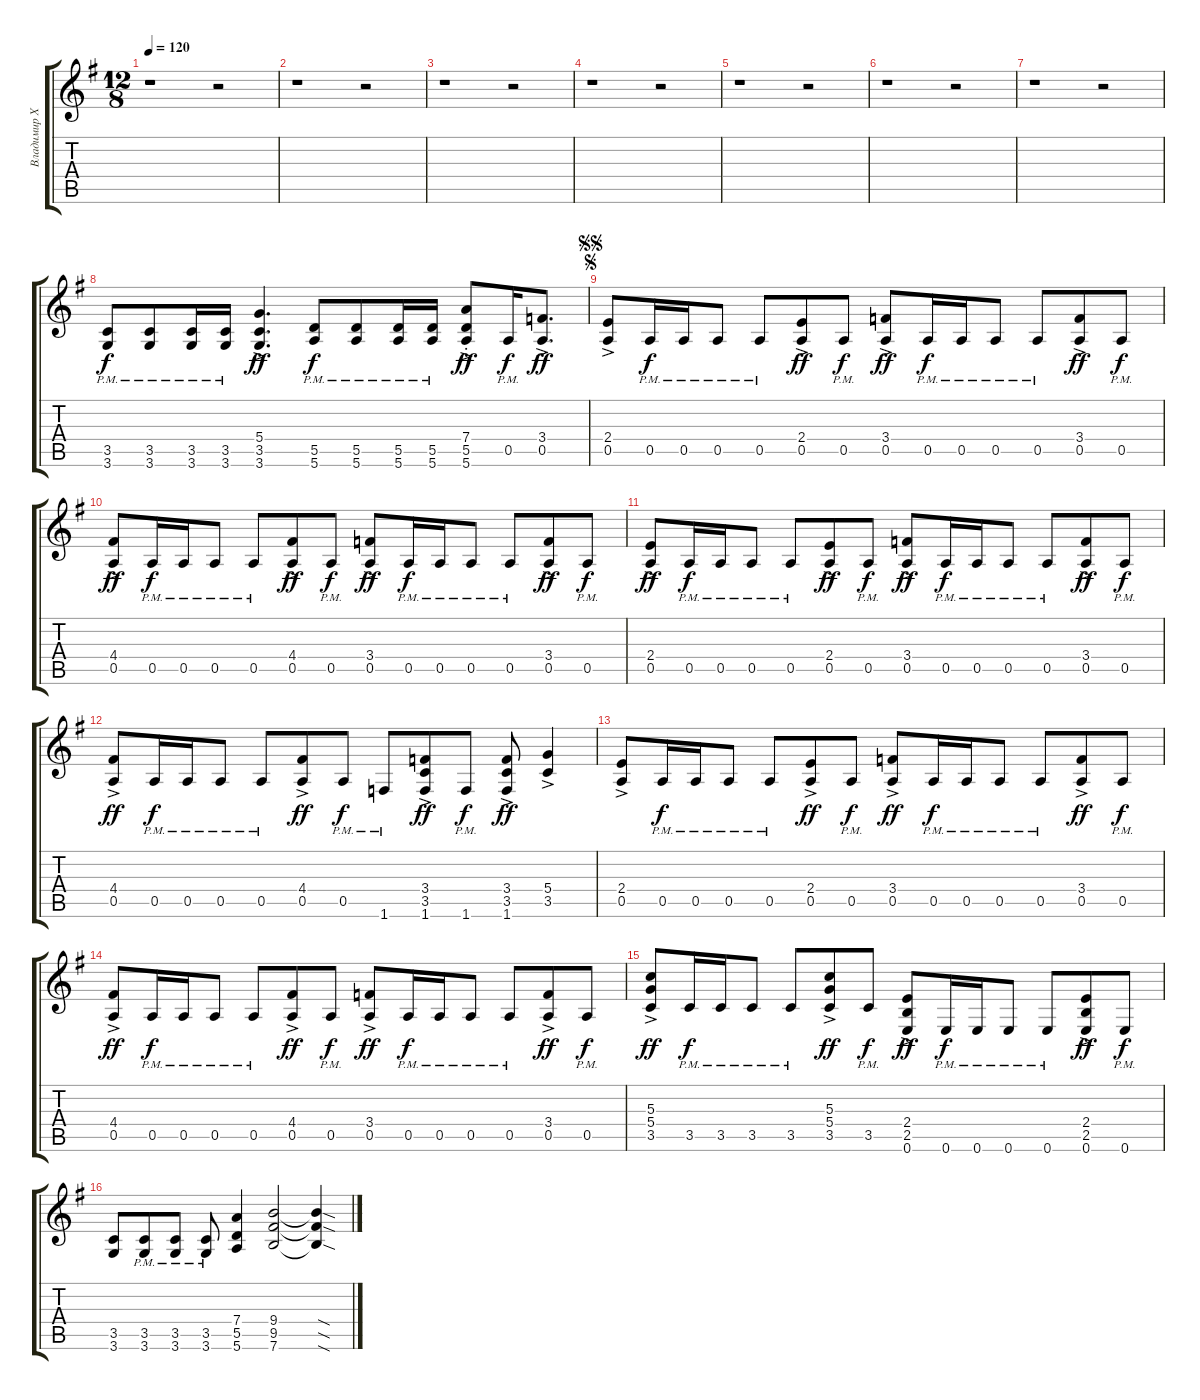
\track ("Владимир Холстинин" "Владимир Х") {instrument distortionguitar}
\staff {score tabs}
\tuning (E4 B3 G3 D3 A2 E2) {hide}
\ts (12 8)
\tempo 120
\clef g2
\ks g
r.1{dy f} r.2 |
r.1 r.2 |
r.1 r.2 |
r.1 r.2 |
r.1 r.2 |
r.1 r.2 |
r.1 r.2 |
(3.5{pm} 3.6{pm}).8 (3.5{pm} 3.6{pm}).8 (3.5{pm} 3.6{pm}).16 (3.5{pm} 3.6{pm}).16 (5.4{ac} 3.5{ac} 3.6{ac}).4{d dy ff} (5.5{pm} 5.6{pm}).8{dy f} (5.5{pm} 5.6{pm}).8 (5.5{pm} 5.6{pm}).16 (5.5{pm} 5.6{pm}).16 (7.4{ac st} 5.5{ac st} 5.6{ac st}).8{dy ff} 0.5{pm}.16{dy f} (3.4{ac} 0.5{ac}).8{d dy ff} |
\jump segno
\jump segnosegno
(2.4{ac} 0.5{ac}).8 0.5{pm}.16{dy f} 0.5{pm}.16 0.5{pm}.8 0.5{pm}.8 (2.4{ac} 0.5{ac}).8{dy ff} 0.5{pm}.8{dy f} (3.4{ac} 0.5{ac}).8{dy ff} 0.5{pm}.16{dy f} 0.5{pm}.16 0.5{pm}.8 0.5{pm}.8 (3.4{ac} 0.5{ac}).8{dy ff} 0.5{pm}.8{dy f} |
(4.4{ac} 0.5{ac}).8{dy ff} 0.5{pm}.16{dy f} 0.5{pm}.16 0.5{pm}.8 0.5{pm}.8 (4.4{ac} 0.5{ac}).8{dy ff} 0.5{pm}.8{dy f} (3.4{ac} 0.5{ac}).8{dy ff} 0.5{pm}.16{dy f} 0.5{pm}.16 0.5{pm}.8 0.5{pm}.8 (3.4{ac} 0.5{ac}).8{dy ff} 0.5{pm}.8{dy f} |
(2.4{ac} 0.5{ac}).8{dy ff} 0.5{pm}.16{dy f} 0.5{pm}.16 0.5{pm}.8 0.5{pm}.8 (2.4{ac} 0.5{ac}).8{dy ff} 0.5{pm}.8{dy f} (3.4{ac} 0.5{ac}).8{dy ff} 0.5{pm}.16{dy f} 0.5{pm}.16 0.5{pm}.8 0.5{pm}.8 (3.4{ac} 0.5{ac}).8{dy ff} 0.5{pm}.8{dy f} |
(4.4{ac} 0.5{ac}).8{dy ff} 0.5{pm}.16{dy f} 0.5{pm}.16 0.5{pm}.8 0.5{pm}.8 (4.4{ac} 0.5{ac}).8{dy ff} 0.5{pm}.8{dy f} 1.6{pm}.8 (3.4{ac} 3.5{ac} 1.6{ac}).8{dy ff} 1.6{pm}.8{dy f} (3.4{ac} 3.5{ac} 1.6{ac}).8{dy ff} (5.4{ac} 3.5{ac}).4 |
(2.4{ac} 0.5{ac}).8 0.5{pm}.16{dy f} 0.5{pm}.16 0.5{pm}.8 0.5{pm}.8 (2.4{ac} 0.5{ac}).8{dy ff} 0.5{pm}.8{dy f} (3.4{ac} 0.5{ac}).8{dy ff} 0.5{pm}.16{dy f} 0.5{pm}.16 0.5{pm}.8 0.5{pm}.8 (3.4{ac} 0.5{ac}).8{dy ff} 0.5{pm}.8{dy f} |
(4.4{ac} 0.5{ac}).8{dy ff} 0.5{pm}.16{dy f} 0.5{pm}.16 0.5{pm}.8 0.5{pm}.8 (4.4{ac} 0.5{ac}).8{dy ff} 0.5{pm}.8{dy f} (3.4{ac} 0.5{ac}).8{dy ff} 0.5{pm}.16{dy f} 0.5{pm}.16 0.5{pm}.8 0.5{pm}.8 (3.4{ac} 0.5{ac}).8{dy ff} 0.5{pm}.8{dy f} |
(5.3{ac} 5.4{ac} 3.5{ac}).8{dy ff} 3.5{pm}.16{dy f} 3.5{pm}.16 3.5{pm}.8 3.5{pm}.8 (5.3{ac} 5.4{ac} 3.5{ac}).8{dy ff} 3.5{pm}.8{dy f} (2.4{ac} 2.5{ac} 0.6{ac}).8{dy ff} 0.6{pm}.16{dy f} 0.6{pm}.16 0.6{pm}.8 0.6{pm}.8 (2.4{ac} 2.5{ac} 0.6{ac}).8{dy ff} 0.6{pm}.8{dy f} |
(3.5 3.6).8 (3.5{pm} 3.6{pm}).8 (3.5{pm} 3.6{pm}).8 (3.5{pm} 3.6{pm}).8 (7.4 5.5 5.6).4 (9.4 9.5 7.6).2 (9.4{sod t} 9.5{sod t} 7.6{sod t}).4
